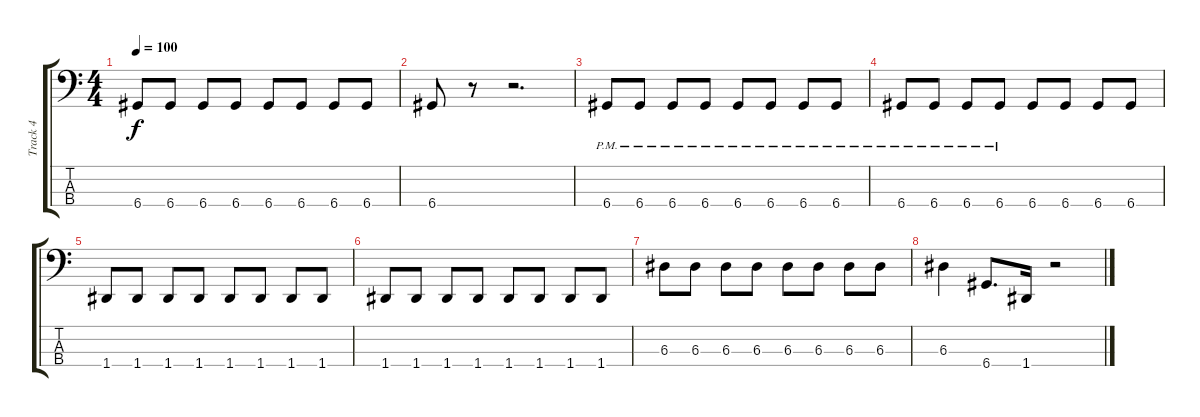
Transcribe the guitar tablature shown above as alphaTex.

\track ("Track 4" "Track 4") {instrument electricbassfinger}
\staff {score tabs}
\tuning (G2 D2 A1 D1) {hide}
\ts (4 4)
\tempo 100
\clef f4
\ks c
6.4.8{dy f} 6.4.8 6.4.8 6.4.8 6.4.8 6.4.8 6.4.8 6.4.8 |
6.4.8 r.8 r.2{d} |
6.4{pm}.8 6.4{pm}.8 6.4{pm}.8 6.4{pm}.8 6.4{pm}.8 6.4{pm}.8 6.4{pm}.8 6.4{pm}.8 |
6.4{pm}.8 6.4{pm}.8 6.4{pm}.8 6.4{pm}.8 6.4.8 6.4.8 6.4.8 6.4.8 |
1.4.8 1.4.8 1.4.8 1.4.8 1.4.8 1.4.8 1.4.8 1.4.8 |
1.4.8 1.4.8 1.4.8 1.4.8 1.4.8 1.4.8 1.4.8 1.4.8 |
6.3.8 6.3.8 6.3.8 6.3.8 6.3.8 6.3.8 6.3.8 6.3.8 |
6.3.4 6.4.8{d} 1.4.16 r.2
